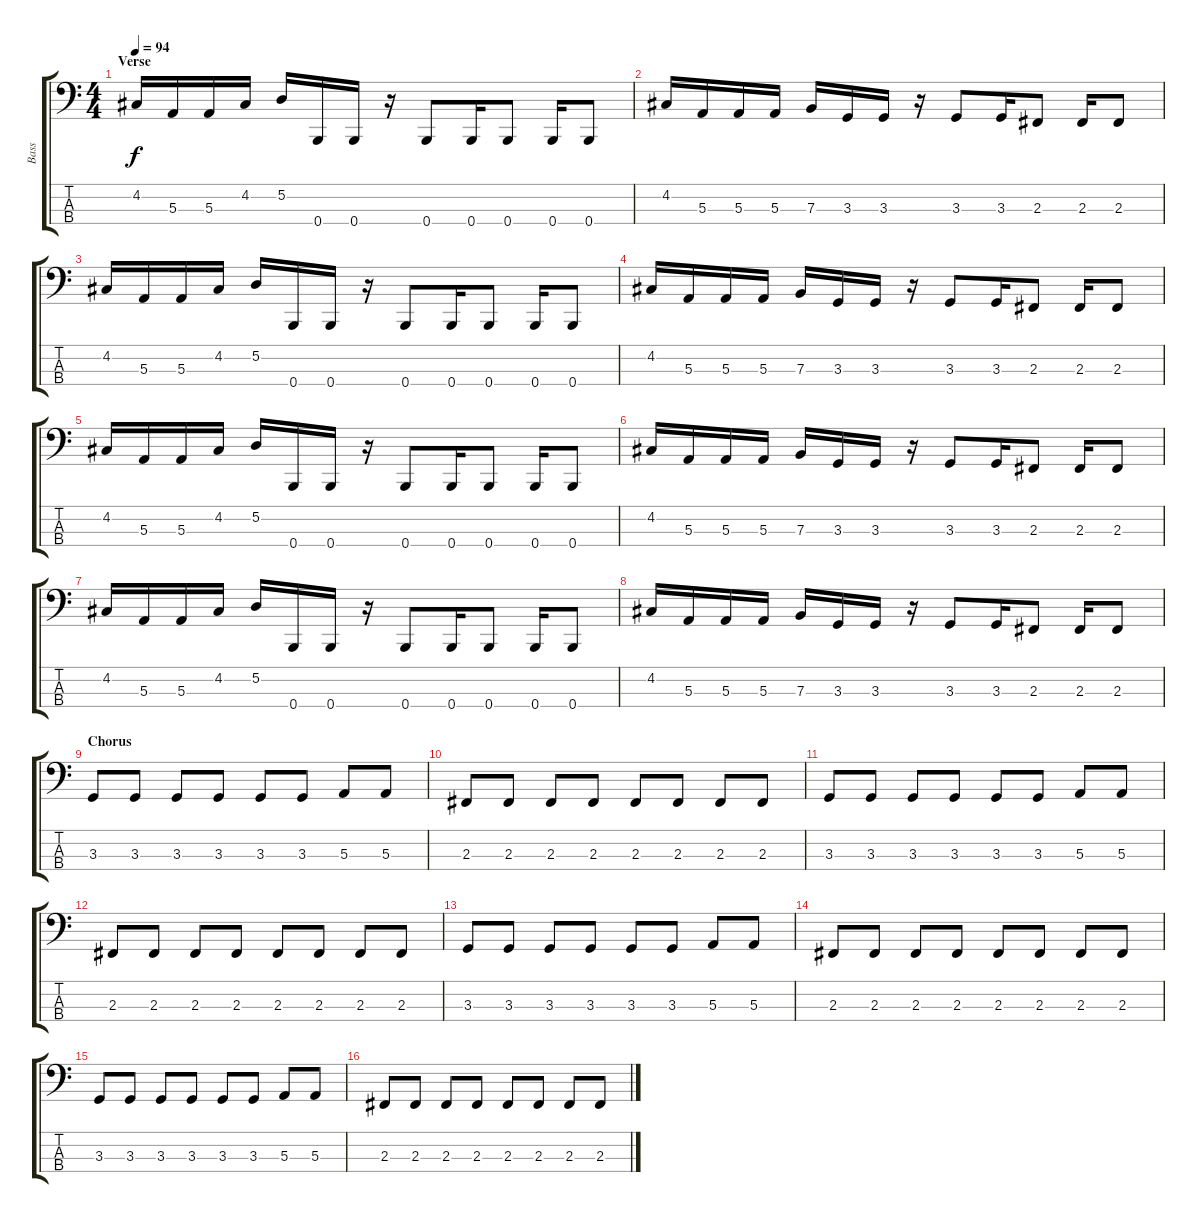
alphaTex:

\track ("Bass" "Bass") {instrument electricbassfinger}
\staff {score tabs}
\tuning (D2 A1 E1 B0) {hide}
\ts (4 4)
\section ("" "Verse")
\tempo 94
\clef f4
\ks c
4.2.16{dy f} 5.3.16 5.3.16 4.2.16 5.2.16 0.4.16 0.4.16 r.16 0.4.8 0.4.16 0.4.8 0.4.16 0.4.8 |
4.2.16 5.3.16 5.3.16 5.3.16 7.3.16 3.3.16 3.3.16 r.16 3.3.8 3.3.16 2.3.8 2.3.16 2.3.8 |
4.2.16 5.3.16 5.3.16 4.2.16 5.2.16 0.4.16 0.4.16 r.16 0.4.8 0.4.16 0.4.8 0.4.16 0.4.8 |
4.2.16 5.3.16 5.3.16 5.3.16 7.3.16 3.3.16 3.3.16 r.16 3.3.8 3.3.16 2.3.8 2.3.16 2.3.8 |
4.2.16 5.3.16 5.3.16 4.2.16 5.2.16 0.4.16 0.4.16 r.16 0.4.8 0.4.16 0.4.8 0.4.16 0.4.8 |
4.2.16 5.3.16 5.3.16 5.3.16 7.3.16 3.3.16 3.3.16 r.16 3.3.8 3.3.16 2.3.8 2.3.16 2.3.8 |
4.2.16 5.3.16 5.3.16 4.2.16 5.2.16 0.4.16 0.4.16 r.16 0.4.8 0.4.16 0.4.8 0.4.16 0.4.8 |
4.2.16 5.3.16 5.3.16 5.3.16 7.3.16 3.3.16 3.3.16 r.16 3.3.8 3.3.16 2.3.8 2.3.16 2.3.8 |
\section ("" "Chorus")
3.3.8 3.3.8 3.3.8 3.3.8 3.3.8 3.3.8 5.3.8 5.3.8 |
2.3.8 2.3.8 2.3.8 2.3.8 2.3.8 2.3.8 2.3.8 2.3.8 |
3.3.8 3.3.8 3.3.8 3.3.8 3.3.8 3.3.8 5.3.8 5.3.8 |
2.3.8 2.3.8 2.3.8 2.3.8 2.3.8 2.3.8 2.3.8 2.3.8 |
3.3.8 3.3.8 3.3.8 3.3.8 3.3.8 3.3.8 5.3.8 5.3.8 |
2.3.8 2.3.8 2.3.8 2.3.8 2.3.8 2.3.8 2.3.8 2.3.8 |
3.3.8 3.3.8 3.3.8 3.3.8 3.3.8 3.3.8 5.3.8 5.3.8 |
2.3.8 2.3.8 2.3.8 2.3.8 2.3.8 2.3.8 2.3.8 2.3.8
